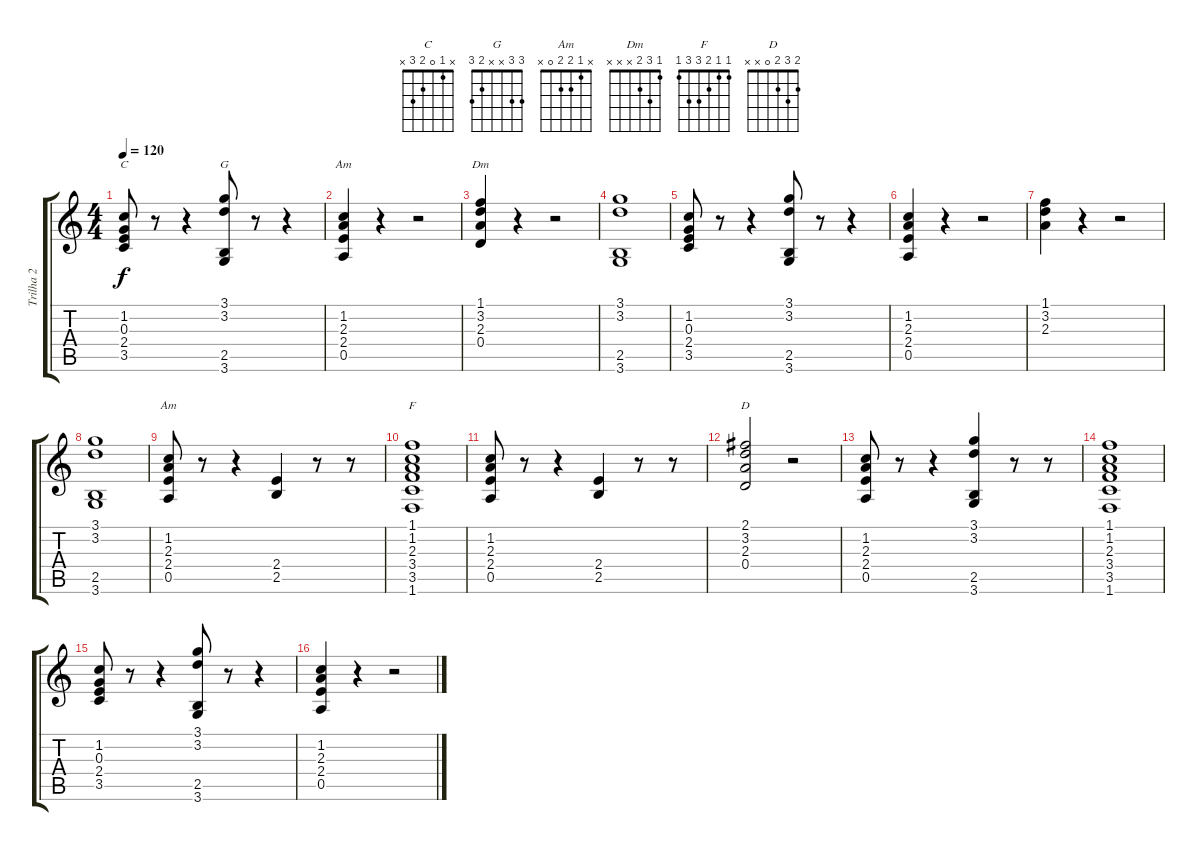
\track ("Trilha 2" "Trilha 2") {instrument acousticguitarnylon}
\staff {score tabs}
\tuning (E4 B3 G3 D3 A2 E2) {hide}
\chord ("C" x 1 0 2 3 x)
\chord ("G" 3 3 x x 2 3)
\chord ("Am" x 1 2 2 x x)
\chord ("Dm" 1 3 2 x x x)
\chord ("Am" x 1 2 2 0 x)
\chord ("F" 1 1 2 3 3 1)
\chord ("D" 2 3 2 0 x x)
\ts (4 4)
\tempo 120
\clef g2
\ks c
(1.2 0.3 2.4 3.5).8{ch "C" dy f instrument acousticguitarnylon} r.8 r.4 (3.1 3.2 2.5 3.6).8{ch "G"} r.8 r.4 |
(1.2 2.3 2.4 0.5).4{ch "Am"} r.4 r.2 |
(1.1 3.2 2.3 0.4).4{ch "Dm"} r.4 r.2 |
(3.1 3.2 2.5 3.6).1 |
(1.2 0.3 2.4 3.5).8 r.8 r.4 (3.1 3.2 2.5 3.6).8 r.8 r.4 |
(1.2 2.3 2.4 0.5).4 r.4 r.2 |
(1.1 3.2 2.3).4 r.4 r.2 |
(3.1 3.2 2.5 3.6).1 |
(1.2 2.3 2.4 0.5).8{ch "Am"} r.8 r.4 (2.4 2.5).4 r.8 r.8 |
(1.1 1.2 2.3 3.4 3.5 1.6).1{ch "F"} |
(1.2 2.3 2.4 0.5).8 r.8 r.4 (2.4 2.5).4 r.8 r.8 |
(2.1 3.2 2.3 0.4).2{ch "D"} r.2 |
(1.2 2.3 2.4 0.5).8 r.8 r.4 (3.1 3.2 2.5 3.6).4 r.8 r.8 |
(1.1 1.2 2.3 3.4 3.5 1.6).1 |
(1.2 0.3 2.4 3.5).8 r.8 r.4 (3.1 3.2 2.5 3.6).8 r.8 r.4 |
(1.2 2.3 2.4 0.5).4 r.4 r.2
